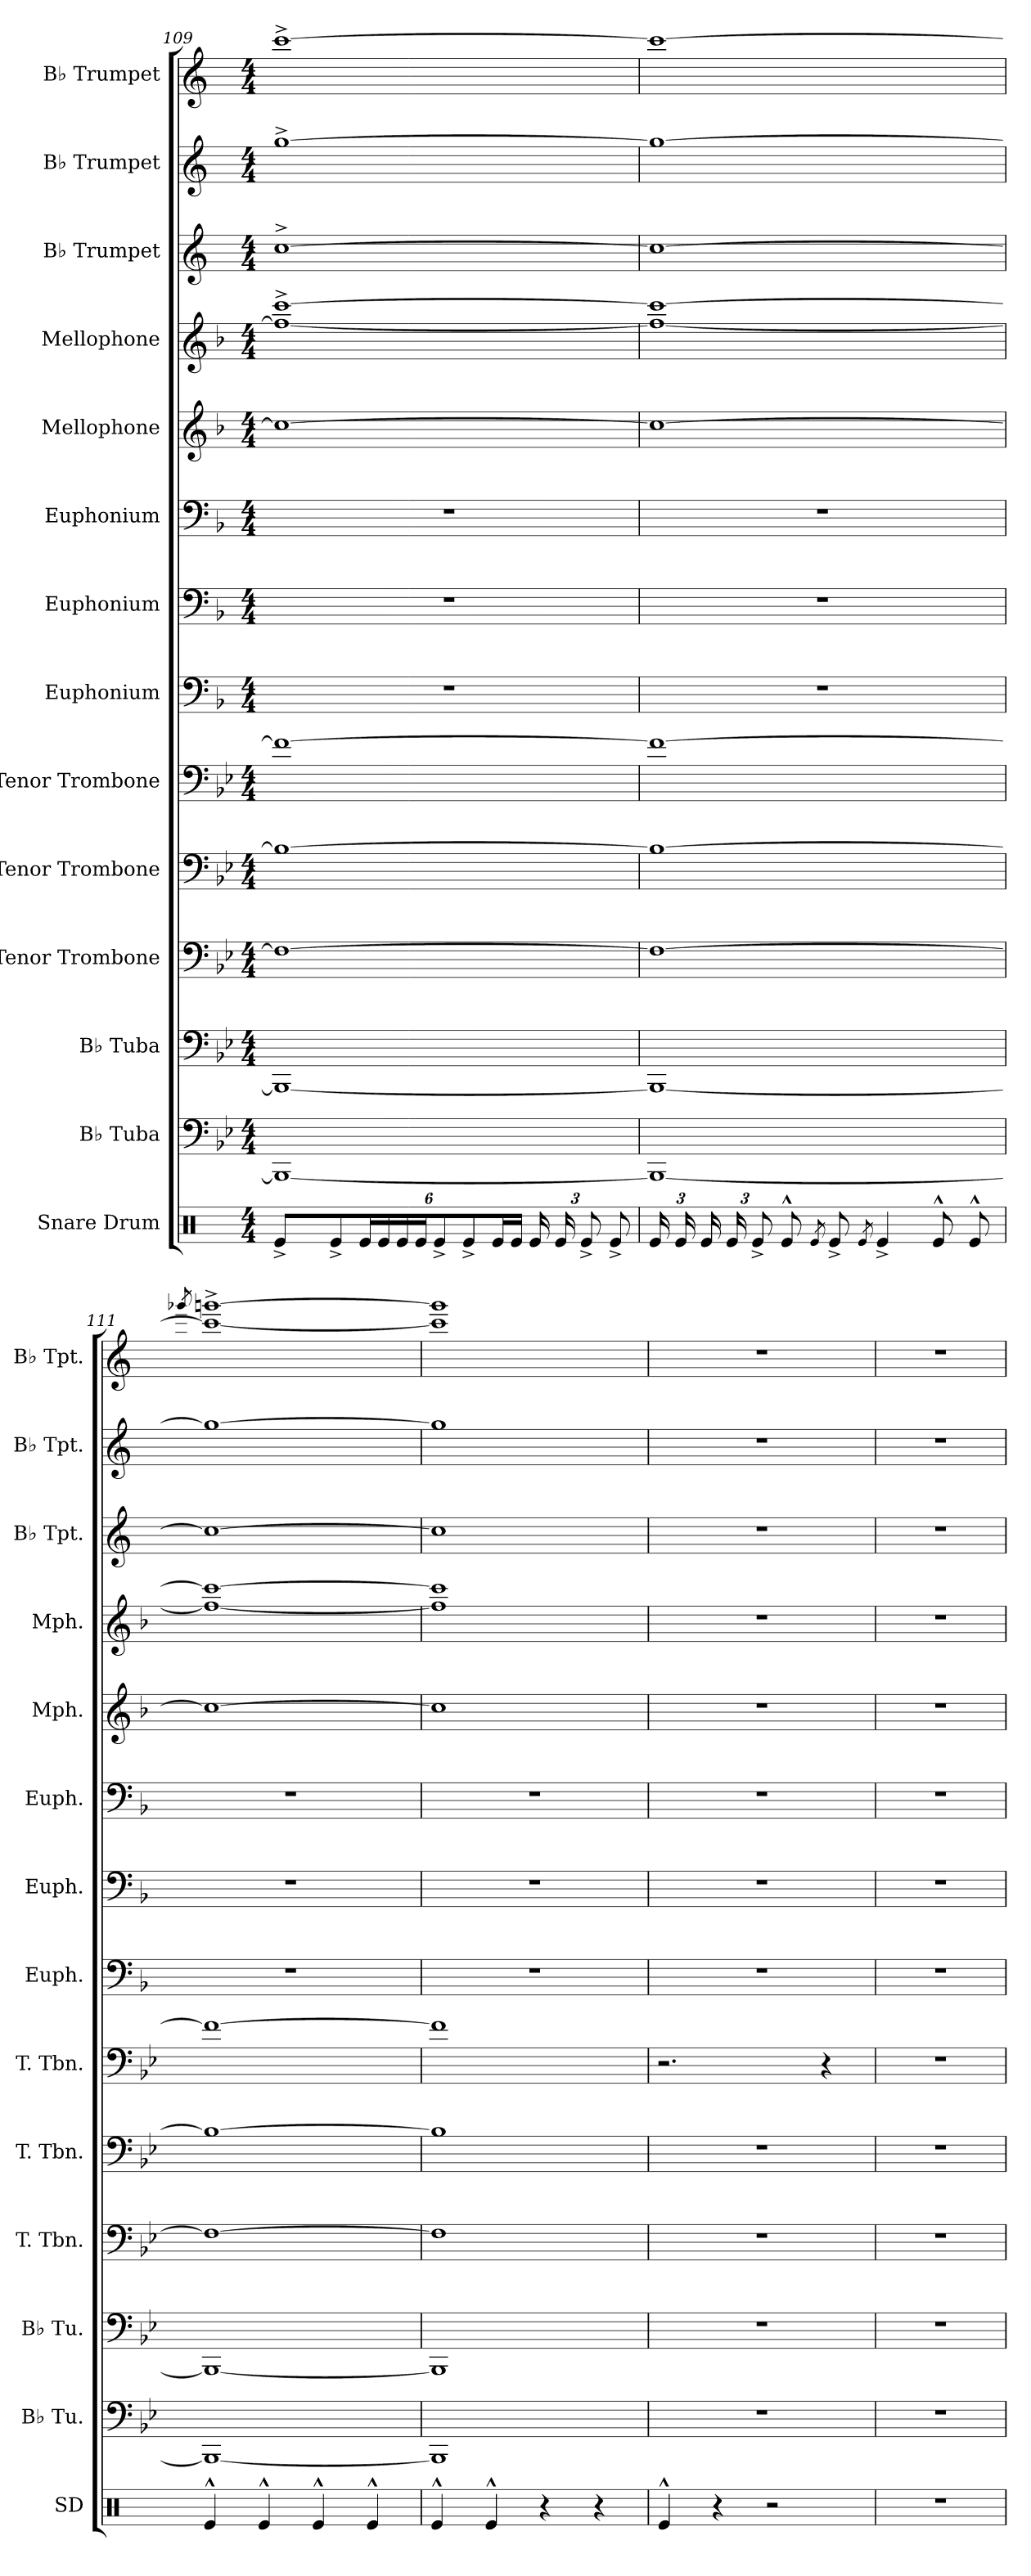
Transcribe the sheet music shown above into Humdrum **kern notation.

**kern	**kern	**kern	**kern	**kern	**kern	**kern	**kern	**kern	**kern	**kern	**kern	**kern	**kern
*part14	*part13	*part12	*part11	*part10	*part9	*part8	*part7	*part6	*part5	*part4	*part3	*part2	*part1
*staff14	*staff13	*staff12	*staff11	*staff10	*staff9	*staff8	*staff7	*staff6	*staff5	*staff4	*staff3	*staff2	*staff1
*I"Snare Drum	*I"B♭ Tuba	*I"B♭ Tuba	*I"Tenor Trombone	*I"Tenor Trombone	*I"Tenor Trombone	*I"Euphonium	*I"Euphonium	*I"Euphonium	*I"Mellophone	*I"Mellophone	*I"B♭ Trumpet	*I"B♭ Trumpet	*I"B♭ Trumpet
*I'SD	*I'B♭ Tu.	*I'B♭ Tu.	*I'T. Tbn.	*I'T. Tbn.	*I'T. Tbn.	*I'Euph.	*I'Euph.	*I'Euph.	*I'Mph.	*I'Mph.	*I'B♭ Tpt.	*I'B♭ Tpt.	*I'B♭ Tpt.
*clefX	*clefF4	*clefF4	*clefF4	*clefF4	*clefF4	*clefF4	*clefF4	*clefF4	*clefG2	*clefG2	*clefG2	*clefG2	*clefG2
*	*	*	*	*	*	*ITrd4c7	*ITrd4c7	*ITrd4c7	*ITrd4c7	*ITrd4c7	*ITrd1c2	*ITrd1c2	*ITrd1c2
*k[]	*k[b-e-]	*k[b-e-]	*k[b-e-]	*k[b-e-]	*k[b-e-]	*k[b-e-]	*k[b-e-]	*k[b-e-]	*k[b-e-]	*k[b-e-]	*k[b-e-]	*k[b-e-]	*k[b-e-]
*M4/4	*M4/4	*M4/4	*M4/4	*M4/4	*M4/4	*M4/4	*M4/4	*M4/4	*M4/4	*M4/4	*M4/4	*M4/4	*M4/4
=109	=109	=109	=109	=109	=109	=109	=109	=109	=109	=109	=109	=109	=109
4Re^/	1BBB-_	1BBB-_	1F_	1B-_	1f_	1r	1r	1r	1f_	1b-_^ [1ff^	[1b-^	[1ff^	[1bb-^
*Xbrackettup	*	*	*	*	*	*	*	*	*	*	*	*	*
12Re^/L	.	.	.	.	.	.	.	.	.	.	.	.	.
*tremolo	*	*	*	*	*	*	*	*	*	*	*	*	*
24Re/	.	.	.	.	.	.	.	.	.	.	.	.	.
24Re/	.	.	.	.	.	.	.	.	.	.	.	.	.
24Re/	.	.	.	.	.	.	.	.	.	.	.	.	.
24Re/JJ	.	.	.	.	.	.	.	.	.	.	.	.	.
*Xtremolo	*	*	*	*	*	*	*	*	*	*	*	*	*
12Re^/L	.	.	.	.	.	.	.	.	.	.	.	.	.
12Re^/	.	.	.	.	.	.	.	.	.	.	.	.	.
*tremolo	*	*	*	*	*	*	*	*	*	*	*	*	*
24Re/	.	.	.	.	.	.	.	.	.	.	.	.	.
24Re/JJ	.	.	.	.	.	.	.	.	.	.	.	.	.
24Re/LL	.	.	.	.	.	.	.	.	.	.	.	.	.
24Re/	.	.	.	.	.	.	.	.	.	.	.	.	.
*Xtremolo	*	*	*	*	*	*	*	*	*	*	*	*	*
12Re^/	.	.	.	.	.	.	.	.	.	.	.	.	.
12Re^/J	.	.	.	.	.	.	.	.	.	.	.	.	.
!!LO:PB:g=z
=110	=110	=110	=110	=110	=110	=110	=110	=110	=110	=110	=110	=110	=110
*tremolo	*	*	*	*	*	*	*	*	*	*	*	*	*
24Re/LL	1BBB-_	1BBB-_	1F_	1B-_	1f_	1r	1r	1r	1f_	1b-_ 1ff_	1b-_	1ff_	1bb-_
24Re/	.	.	.	.	.	.	.	.	.	.	.	.	.
24Re/	.	.	.	.	.	.	.	.	.	.	.	.	.
24Re/	.	.	.	.	.	.	.	.	.	.	.	.	.
*Xtremolo	*	*	*	*	*	*	*	*	*	*	*	*	*
12Re^/J	.	.	.	.	.	.	.	.	.	.	.	.	.
8Re^^/L	.	.	.	.	.	.	.	.	.	.	.	.	.
8qRe/	.	.	.	.	.	.	.	.	.	.	.	.	.
8Re^/J	.	.	.	.	.	.	.	.	.	.	.	.	.
8qRe/	.	.	.	.	.	.	.	.	.	.	.	.	.
4Re^/	.	.	.	.	.	.	.	.	.	.	.	.	.
8Re^^/L	.	.	.	.	.	.	.	.	.	.	.	.	.
8Re^^/J	.	.	.	.	.	.	.	.	.	.	.	.	.
=111	=111	=111	=111	=111	=111	=111	=111	=111	=111	=111	=111	=111	=111
.	.	.	.	.	.	.	.	.	.	.	.	.	8qfff-X/
4Re^^/	1BBB-_	1BBB-_	1F_	1B-_	1f_	1r	1r	1r	1f_	1b-_ 1ff_	1b-_	1ff_	1bb-_^ [1fffn^
4Re^^/	.	.	.	.	.	.	.	.	.	.	.	.	.
4Re^^/	.	.	.	.	.	.	.	.	.	.	.	.	.
4Re^^/	.	.	.	.	.	.	.	.	.	.	.	.	.
=112	=112	=112	=112	=112	=112	=112	=112	=112	=112	=112	=112	=112	=112
4Re^^/	1BBB-]	1BBB-]	1F]	1B-]	1f]	1r	1r	1r	1f]	1b-] 1ff]	1b-]	1ff]	1bb-] 1fff]
4Re^^/	.	.	.	.	.	.	.	.	.	.	.	.	.
4r	.	.	.	.	.	.	.	.	.	.	.	.	.
4r	.	.	.	.	.	.	.	.	.	.	.	.	.
=113	=113	=113	=113	=113	=113	=113	=113	=113	=113	=113	=113	=113	=113
4Re^^/	1r	1r	1r	1r	2.r	1r	1r	1r	1r	1r	1r	1r	1r
4r	.	.	.	.	.	.	.	.	.	.	.	.	.
2r	.	.	.	.	.	.	.	.	.	.	.	.	.
.	.	.	.	.	4r	.	.	.	.	.	.	.	.
=114	=114	=114	=114	=114	=114	=114	=114	=114	=114	=114	=114	=114	=114
1r	1r	1r	1r	1r	1r	1r	1r	1r	1r	1r	1r	1r	1r
=	=	=	=	=	=	=	=	=	=	=	=	=	=
*-	*-	*-	*-	*-	*-	*-	*-	*-	*-	*-	*-	*-	*-
